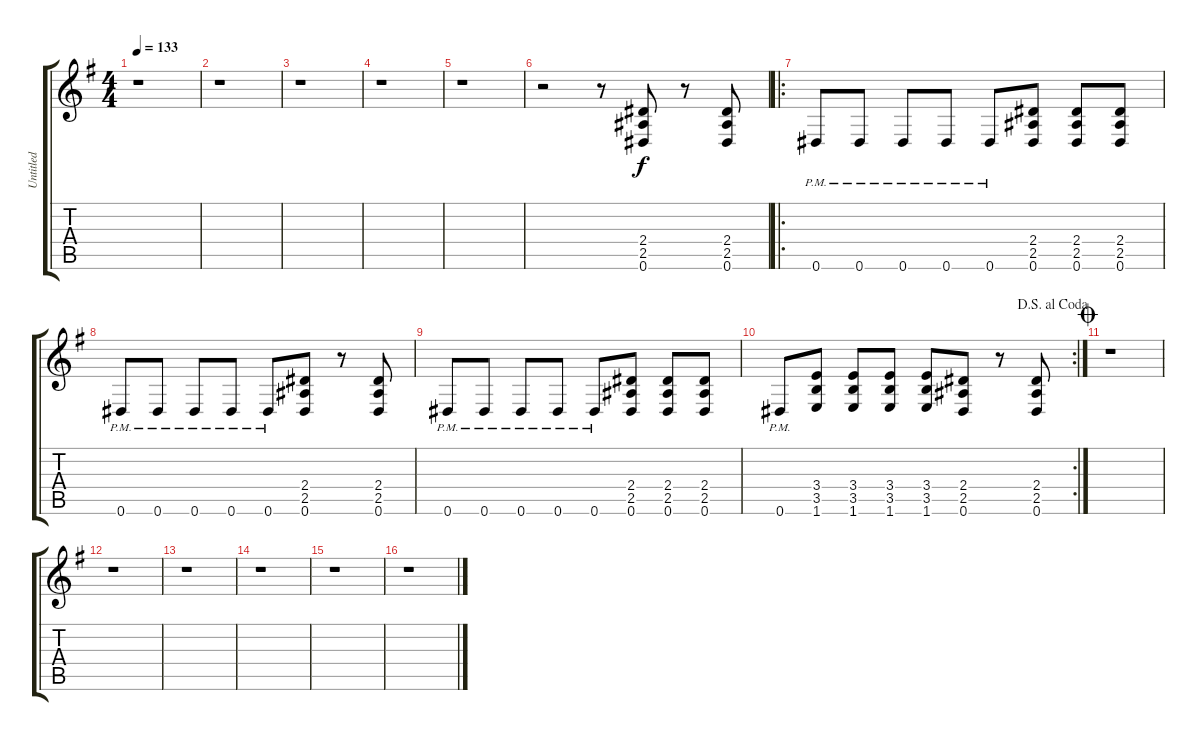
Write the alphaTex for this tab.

\track ("Untitled" "Untitled") {instrument distortionguitar}
\staff {score tabs}
\tuning (Eb4 Bb3 Gb3 Db3 Ab2 Eb2) {hide}
\ts (4 4)
\tempo 133
\clef g2
\ks g
r.1{dy f} |
r.1 |
r.1 |
r.1 |
r.1 |
r.2 r.8 (2.4 2.5 0.6).8 r.8 (2.4 2.5 0.6).8 |
\ro
0.6{pm}.8 0.6{pm}.8 0.6{pm}.8 0.6{pm}.8 0.6{pm}.8 (2.4 2.5 0.6).8 (2.4 2.5 0.6).8 (2.4 2.5 0.6).8 |
0.6{pm}.8 0.6{pm}.8 0.6{pm}.8 0.6{pm}.8 0.6{pm}.8 (2.4 2.5 0.6).8 r.8 (2.4 2.5 0.6).8 |
0.6{pm}.8 0.6{pm}.8 0.6{pm}.8 0.6{pm}.8 0.6{pm}.8 (2.4 2.5 0.6).8 (2.4 2.5 0.6).8 (2.4 2.5 0.6).8 |
\rc 2
\jump dalsegnoalcoda
0.6{pm}.8 (3.4 3.5 1.6).8 (3.4 3.5 1.6).8 (3.4 3.5 1.6).8 (3.4 3.5 1.6).8 (2.4 2.5 0.6).8 r.8 (2.4 2.5 0.6).8 |
\jump coda
r.1 |
r.1 |
r.1 |
r.1 |
r.1 |
r.1
